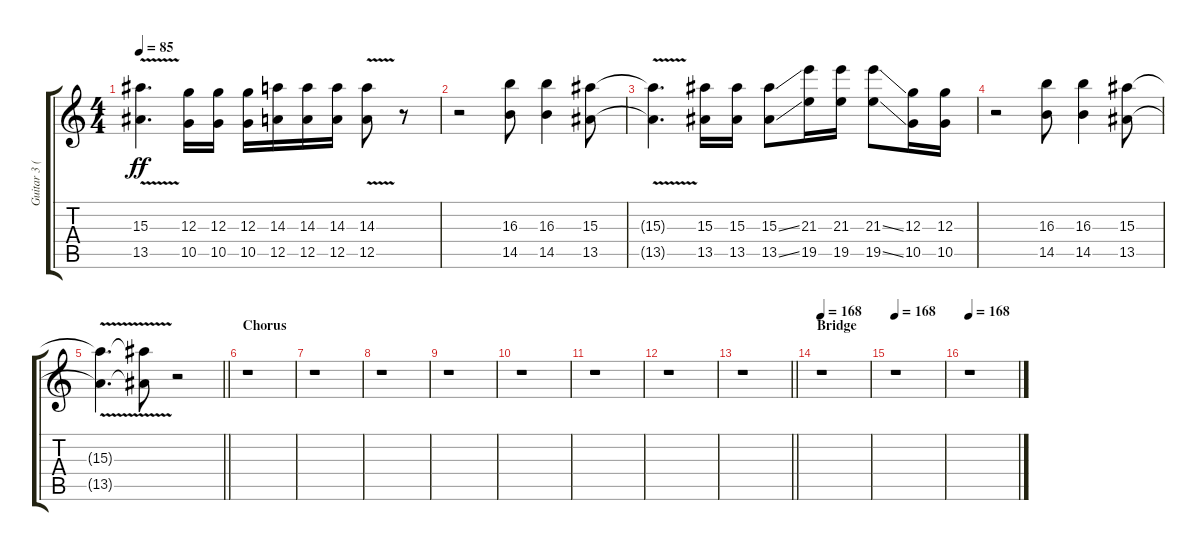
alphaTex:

\track ("Guitar 3 (fills and Solo)" "Guitar 3 (") {instrument distortionguitar}
\staff {score tabs}
\tuning (E4 B3 G3 D3 A2 E2) {hide}
\ts (4 4)
\tempo 85
\clef g2
\ks c
(15.3{v t} 13.5{v t}).4{d dy ff} (12.3 10.5).16 (12.3 10.5).16 (12.3 10.5).16 (14.3 12.5).16 (14.3 12.5).16 (14.3 12.5).16 (14.3{v} 12.5{v}).8 r.8 |
r.2 (16.3 14.5).8 (16.3 14.5).4 (15.3 13.5).8 |
(15.3{v t} 13.5{v t}).4{d} (15.3 13.5).16 (15.3 13.5).16 (15.3{ss} 13.5{ss}).8 (21.3 19.5).16 (21.3 19.5).16 (21.3{ss} 19.5{ss}).8 (12.3 10.5).16 (12.3 10.5).16 |
r.2 (16.3 14.5).8 (16.3 14.5).4 (15.3 13.5).8 |
\barLineRight lightlight
(15.3{v t} 13.5{v t}).4{d} (15.3{t} 13.5{t}).8 r.2 |
\section ("" "Chorus")
r.1 |
r.1 |
r.1 |
r.1 |
r.1 |
r.1 |
r.1 |
\barLineRight lightlight
r.1 |
\section ("" "Bridge")
\tempo 168
r.1 |
\tempo 168
r.1 |
\tempo 168
r.1
